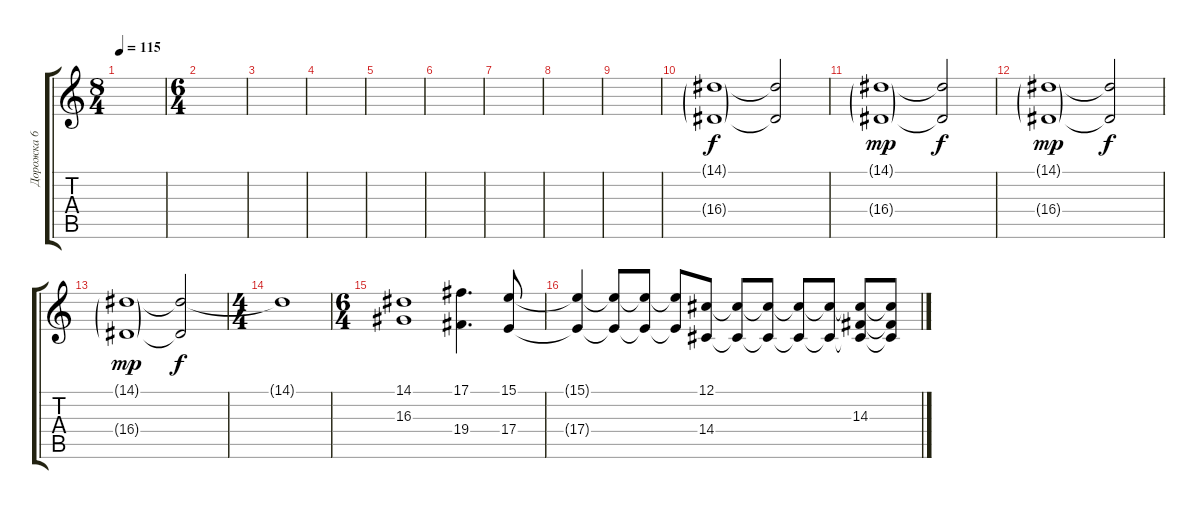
\track ("Дорожка 6" "Дорожка 6") {instrument tremolostrings}
\staff {score tabs}
\tuning (Db4 Ab3 E3 B2 Gb2 B1) {hide}
\ts (8 4)
\tempo 115
\clef g2
\ks c
|
\ts (6 4)
|
|
|
|
|
|
|
|
(14.1{g} 16.4{g}).1 (14.1{t} 16.4{t}).2{dy f} |
(14.1{g} 16.4{g}).1{dy mp} (14.1{t} 16.4{t}).2{dy f} |
(14.1{g} 16.4{g}).1{dy mp} (14.1{t} 16.4{t}).2{dy f} |
(14.1{g} 16.4{g}).1{dy mp} (14.1{t} 16.4{t}).2{dy f} |
\ts (4 4)
14.1{t}.1 |
\ts (6 4)
(14.1 16.3).1 (17.1 19.4).4{d} (15.1 17.4).8 |
(15.1{t} 17.4{t}).4 (15.1{t} 17.4{t}).8 (15.1{t} 17.4{t}).8 (15.1{t} 17.4{t}).8 (12.1 14.4).8 (12.1{t} 14.4{t}).8 (12.1{t} 14.4{t}).8 (12.1{t} 14.4{t}).8 (12.1{t} 14.4{t}).8 (12.1{t} 14.3 14.4{t}).8 (12.1{t} 14.3{t} 14.4{t}).8
